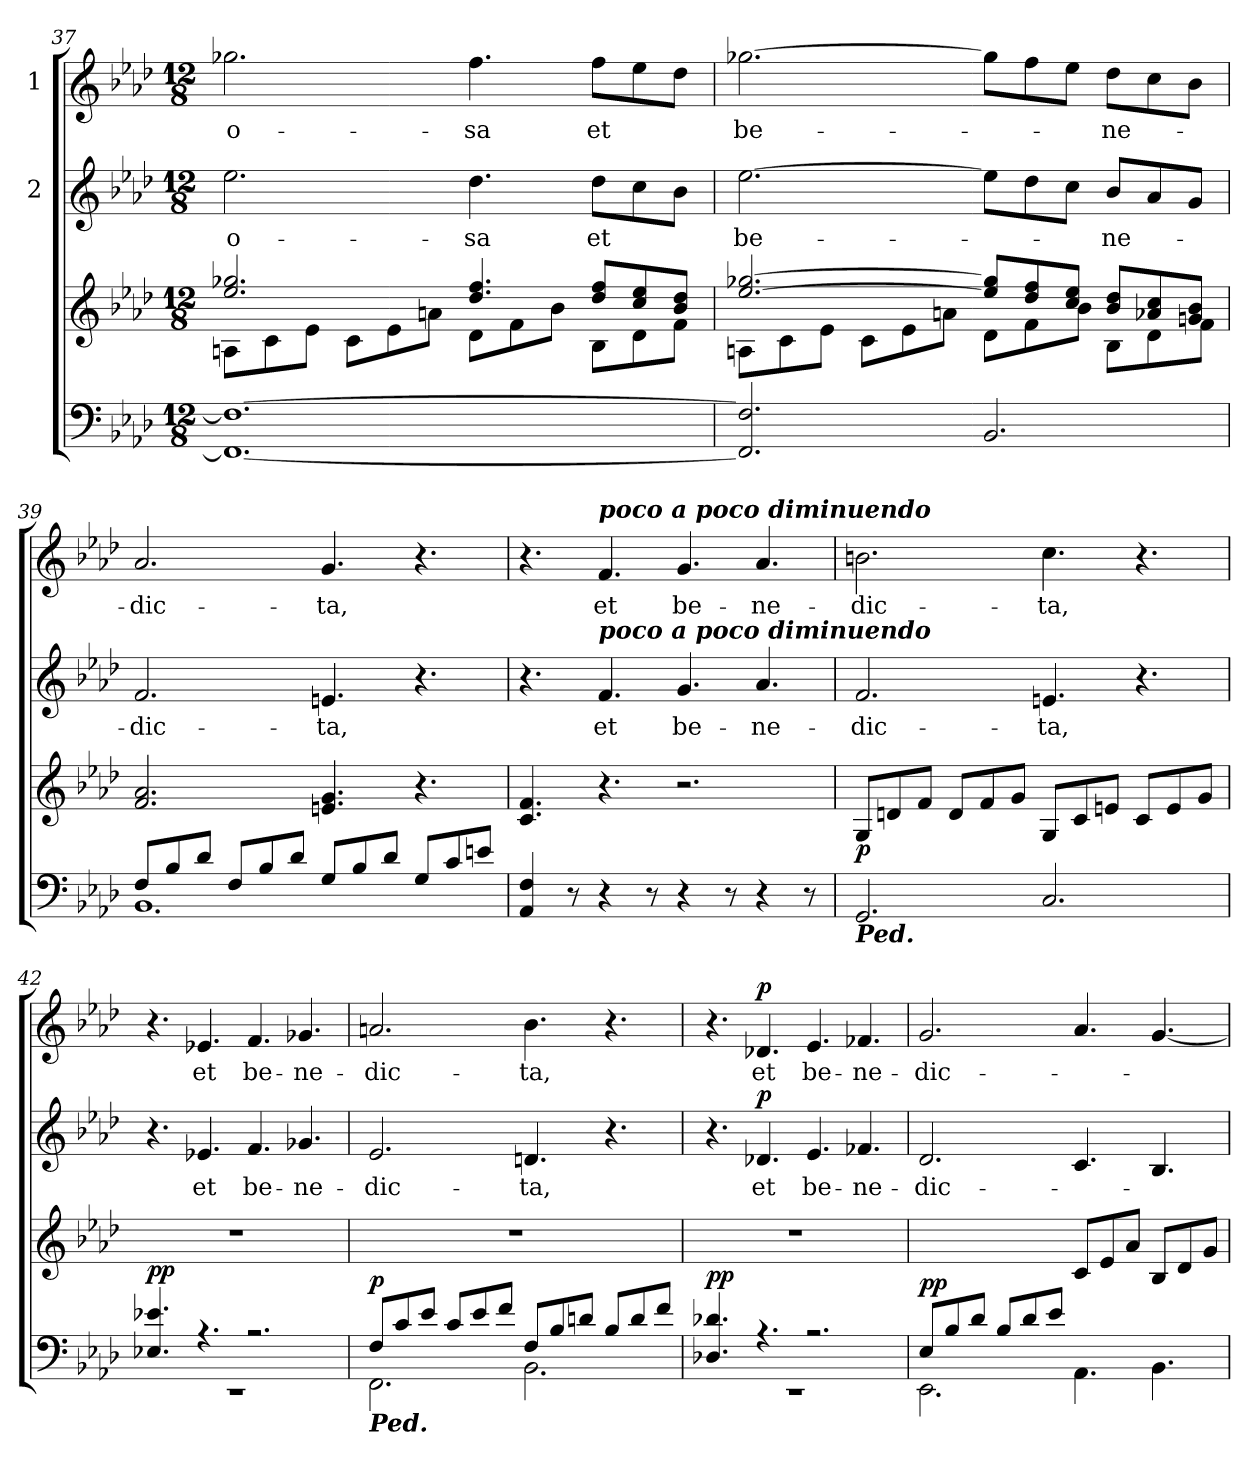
**kern	**kern	**dynam	**kern	**text	**dynam	**kern	**text	**dynam
*part3	*part3	*part3	*part2	*part2	*part2	*part1	*part1	*part1
*staff4	*staff3	*staff3/4	*staff2	*staff2	*staff2	*staff1	*staff1	*staff1
*	*	*	*I"2	*	*	*I"1	*	*
!!LO:PB:g=z
*clefF4	*clefG2	*	*clefG2	*	*	*clefG2	*	*
*k[b-e-a-d-]	*k[b-e-a-d-]	*	*k[b-e-a-d-]	*	*	*k[b-e-a-d-]	*	*
*A-:	*A-:	*	*A-:	*	*	*A-:	*	*
*M12/8	*M12/8	*	*M12/8	*	*	*M12/8	*	*
=37	=37	=37	=37	=37	=37	=37	=37	=37
*	*^	*	*	*	*	*	*	*
!	!	!	!	!	!LO:LY:b	!	!	!LO:LY:b	!
1.FF_ 1.F_	2.ee-/ 2.gg-X/	8An\L	.	2.ee-\	-o-	.	2.gg-X\	-o-	.
.	.	8c\	.	.	.	.	.	.	.
.	.	8e-\J	.	.	.	.	.	.	.
.	.	8c\L	.	.	.	.	.	.	.
.	.	8e-\	.	.	.	.	.	.	.
.	.	8an\J	.	.	.	.	.	.	.
!	!	!	!	!	!LO:LY:b	!	!	!LO:LY:b	!
.	4.dd-/ 4.ff/	8d-\L	.	4.dd-\	-sa	.	4.ff\	-sa	.
.	.	8f\	.	.	.	.	.	.	.
.	.	8b-\J	.	.	.	.	.	.	.
!	!	!	!	!	!LO:LY:b	!	!	!LO:LY:b	!
.	8dd-/ 8ff/L	8B-\L	.	8dd-\L	et	.	8ff\L	et	.
.	8cc/ 8ee-/	8d-\	.	8cc\	.	.	8ee-\	.	.
.	8b-/ 8dd-/J	8f\J	.	8b-\J	.	.	8dd-\J	.	.
=38	=38	=38	=38	=38	=38	=38	=38	=38	=38
!	!	!	!	!	!LO:LY:b	!	!	!LO:LY:b	!
2.FF/] 2.F/]	[>2.ee-/ [>2.gg-X/	8An\L	.	[2.ee-\	be-	.	[2.gg-X\	be-	.
.	.	8c\	.	.	.	.	.	.	.
.	.	8e-\J	.	.	.	.	.	.	.
.	.	8c\L	.	.	.	.	.	.	.
.	.	8e-\	.	.	.	.	.	.	.
.	.	8an\J	.	.	.	.	.	.	.
2.BB-/	8ee-/] 8gg-/]L	8d-\L	.	8ee-\L]	.	.	8gg-\L]	.	.
.	8dd-/ 8ff/	8f\	.	8dd-\	.	.	8ff\	.	.
.	8cc/ 8ee-/J	8b-\J	.	8cc\J	.	.	8ee-\J	.	.
!	!	!	!	!	!LO:LY:b	!	!	!LO:LY:b	!
.	8b-/ 8dd-/L	8B-\L	.	8b-/L	-ne-	.	8dd-\L	-ne-	.
.	8a-/ 8cc/	8d-\	.	8a-/	.	.	8cc\	.	.
.	8gn/ 8b-/J	8f\J	.	8g/J	.	.	8b-\J	.	.
=39	=39	=39	=39	=39	=39	=39	=39	=39	=39
*^	*	*	*	*	*	*	*	*	*
!	!	!	!	!	!	!LO:LY:b	!	!	!LO:LY:b	!
*	*	*v	*v	*	*	*	*	*	*	*
8F/L	1.BB-	2.f/ 2.a-/	.	2.f/	-dic-	.	2.a-/	-dic-	.
8B-/	.	.	.	.	.	.	.	.	.
8d-/J	.	.	.	.	.	.	.	.	.
8F/L	.	.	.	.	.	.	.	.	.
8B-/	.	.	.	.	.	.	.	.	.
8d-/J	.	.	.	.	.	.	.	.	.
!	!	!	!	!	!LO:LY:b	!	!	!LO:LY:b	!
8G/L	.	4.en/ 4.g/	.	4.en/	-ta,	.	4.g/	-ta,	.
8B-/	.	.	.	.	.	.	.	.	.
8d-/J	.	.	.	.	.	.	.	.	.
8G/L	.	4.r	.	4.r	.	.	4.r	.	.
8c/	.	.	.	.	.	.	.	.	.
8en/J	.	.	.	.	.	.	.	.	.
*v	*v	*	*	*	*	*	*	*	*
!!LO:LB:g=z
=40	=40	=40	=40	=40	=40	=40	=40	=40
4AA-/ 4F/	4.c/ 4.f/	.	4.r	.	.	4.r	.	.
8r	.	.	.	.	.	.	.	.
!	!	!	!	!	!	!LO:TX:a:Bi:t=poco  a  poco  diminuendo	!	!
!	!	!	!LO:TX:a:Bi:t=poco  a  poco  diminuendo	!	!	!	!	!
!	!	!	!	!LO:LY:b	!	!	!LO:LY:b	!
4r	4.r	.	4.f/	et	.	4.f/	et	.
8r	.	.	.	.	.	.	.	.
!	!	!	!	!LO:LY:b	!	!	!LO:LY:b	!
4r	2.r	.	4.g/	be-	.	4.g/	be-	.
8r	.	.	.	.	.	.	.	.
!	!	!	!	!LO:LY:b	!	!	!LO:LY:b	!
4r	.	.	4.a-/	-ne-	.	4.a-/	-ne-	.
8r	.	.	.	.	.	.	.	.
=41	=41	=41	=41	=41	=41	=41	=41	=41
!LO:TX:b:Bi:t=Ped.	!	!	!	!	!	!	!	!
!	!	!LO:DY:b	!	!LO:LY:b	!	!	!LO:LY:b	!
2.GG/	8G/L	p	2.f/	-dic-	.	2.bn\	-dic-	.
.	8dn/	.	.	.	.	.	.	.
.	8f/J	.	.	.	.	.	.	.
.	8d/L	.	.	.	.	.	.	.
.	8f/	.	.	.	.	.	.	.
.	8g/J	.	.	.	.	.	.	.
!	!	!	!	!LO:LY:b	!	!	!LO:LY:b	!
2.C/	8G/L	.	4.en/	-ta,	.	4.cc\	-ta,	.
.	8c/	.	.	.	.	.	.	.
.	8en/J	.	.	.	.	.	.	.
.	8c/L	.	4.r	.	.	4.r	.	.
.	8e/	.	.	.	.	.	.	.
.	8g/J	.	.	.	.	.	.	.
=42	=42	=42	=42	=42	=42	=42	=42	=42
*^	*	*	*	*	*	*	*	*
!	!	!	!LO:DY:a=2	!	!	!	!	!	!
4.E-X/ 4.e-X/	1.rEE	1.r	pp	4.r	.	.	4.r	.	.
!	!	!	!	!	!LO:LY:b	!	!	!LO:LY:b	!
4.rA	.	.	.	4.e-X/	et	.	4.e-X/	et	.
!	!	!	!	!	!LO:LY:b	!	!	!LO:LY:b	!
2.rB	.	.	.	4.f/	be-	.	4.f/	be-	.
!	!	!	!	!	!LO:LY:b	!	!	!LO:LY:b	!
.	.	.	.	4.g-X/	-ne-	.	4.g-X/	-ne-	.
=43	=43	=43	=43	=43	=43	=43	=43	=43	=43
!LO:TX:b:Bi:t=Ped.	!	!	!	!	!	!	!	!	!
!	!	!	!LO:DY:a=2	!	!LO:LY:b	!	!	!LO:LY:b	!
8F/L	2.FF\	1.r	p	2.e-/	-dic-	.	2.an/	-dic-	.
8c/	.	.	.	.	.	.	.	.	.
8e-/J	.	.	.	.	.	.	.	.	.
8c/L	.	.	.	.	.	.	.	.	.
8e-/	.	.	.	.	.	.	.	.	.
8f/J	.	.	.	.	.	.	.	.	.
!	!	!	!	!	!LO:LY:b	!	!	!LO:LY:b	!
8F/L	2.BB-\	.	.	4.dn/	-ta,	.	4.b-\	-ta,	.
8B-/	.	.	.	.	.	.	.	.	.
8dn/J	.	.	.	.	.	.	.	.	.
8B-/L	.	.	.	4.r	.	.	4.r	.	.
8d/	.	.	.	.	.	.	.	.	.
8f/J	.	.	.	.	.	.	.	.	.
!!LO:LB:g=z
=44	=44	=44	=44	=44	=44	=44	=44	=44	=44
!	!	!	!LO:DY:a=2	!	!	!	!	!	!
4.D-X/ 4.d-X/	1.rEE	1.r	pp	4.r	.	.	4.r	.	.
!	!	!	!	!	!LO:LY:b	!LO:DY:a	!	!LO:LY:b	!LO:DY:a
4.rA	.	.	.	4.d-X/	et	p	4.d-X/	et	p
!	!	!	!	!	!LO:LY:b	!	!	!LO:LY:b	!
2.rB	.	.	.	4.e-/	be-	.	4.e-/	be-	.
!	!	!	!	!	!LO:LY:b	!	!	!LO:LY:b	!
.	.	.	.	4.f-X/	-ne-	.	4.f-X/	-ne-	.
=45	=45	=45	=45	=45	=45	=45	=45	=45	=45
!	!	!	!LO:DY:a=2	!	!LO:LY:b	!	!	!LO:LY:b	!
8E-/L	2.EE-\	2.ryy	pp	2.d-/	-dic-	.	2.g/	-dic-	.
8B-/	.	.	.	.	.	.	.	.	.
8d-/J	.	.	.	.	.	.	.	.	.
8B-/L	.	.	.	.	.	.	.	.	.
8d-/	.	.	.	.	.	.	.	.	.
8e-/J	.	.	.	.	.	.	.	.	.
2.ryy	4.AA-\	8c/L	.	4.c/	.	.	4.a-/	.	.
.	.	8e-/	.	.	.	.	.	.	.
.	.	8a-/J	.	.	.	.	.	.	.
.	4.BB-\	8B-/L	.	4.B-/	.	.	[4.g/	.	.
.	.	8d-/	.	.	.	.	.	.	.
.	.	8g/J	.	.	.	.	.	.	.
*v	*v	*	*	*	*	*	*	*	*
=	=	=	=	=	=	=	=	=
*-	*-	*-	*-	*-	*-	*-	*-	*-
